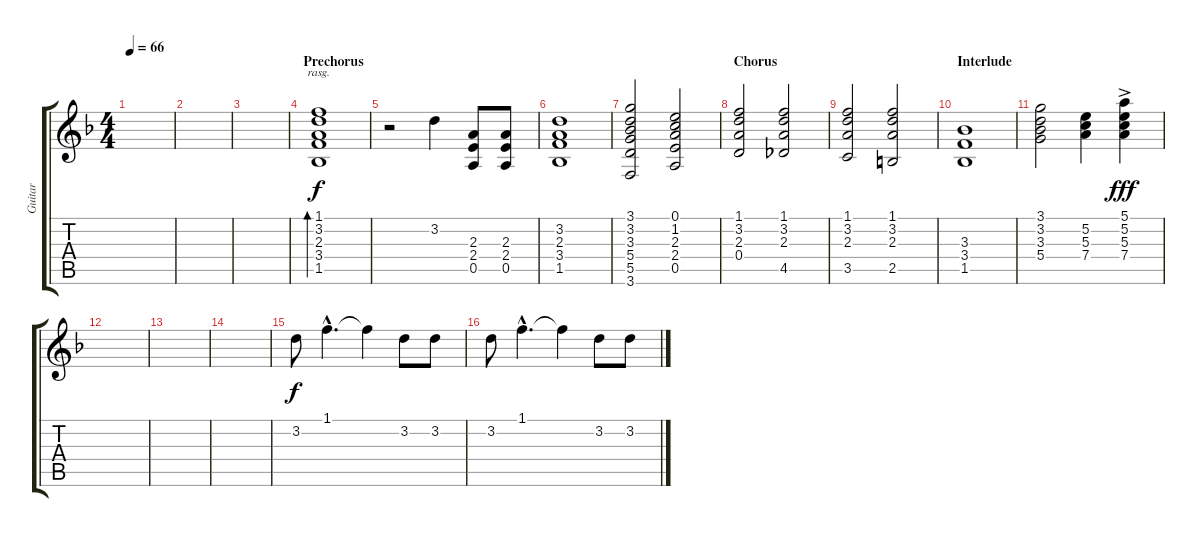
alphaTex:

\track ("Guitar " "Guitar ") {instrument electricguitarjazz}
\staff {score tabs}
\tuning (E4 B3 G3 D3 A2 D2) {hide}
\ts (4 4)
\tempo 66
\clef g2
\ks f
|
|
|
\section ("" "Prechorus")
(1.1 3.2 2.3 3.4 1.5).1{bd 120 rasg ii} |
r.2 3.2.4{dy f} (2.3 2.4 0.5).8 (2.3 2.4 0.5).8 |
(3.2 2.3 3.4 1.5).1 |
(3.1 3.2 3.3 5.4 5.5 3.6).2 (0.1 1.2 2.3 2.4 0.5).2 |
\section ("" "Chorus")
(1.1 3.2 2.3 0.4).2 (1.1 3.2 2.3 4.5).2 |
(1.1 3.2 2.3 3.5).2 (1.1 3.2 2.3 2.5).2 |
\section ("" "Interlude")
(3.3 3.4 1.5).1 |
(3.1 3.2 3.3 5.4).2 (5.2 5.3 7.4).4 (5.1{ac} 5.2 5.3 7.4).4{dy fff} |
|
|
|
3.2.8{dy f} 1.1{hac}.4{d} 1.1{t}.4 3.2.8 3.2.8 |
3.2.8 1.1{hac}.4{d} 1.1{t}.4 3.2.8 3.2.8
